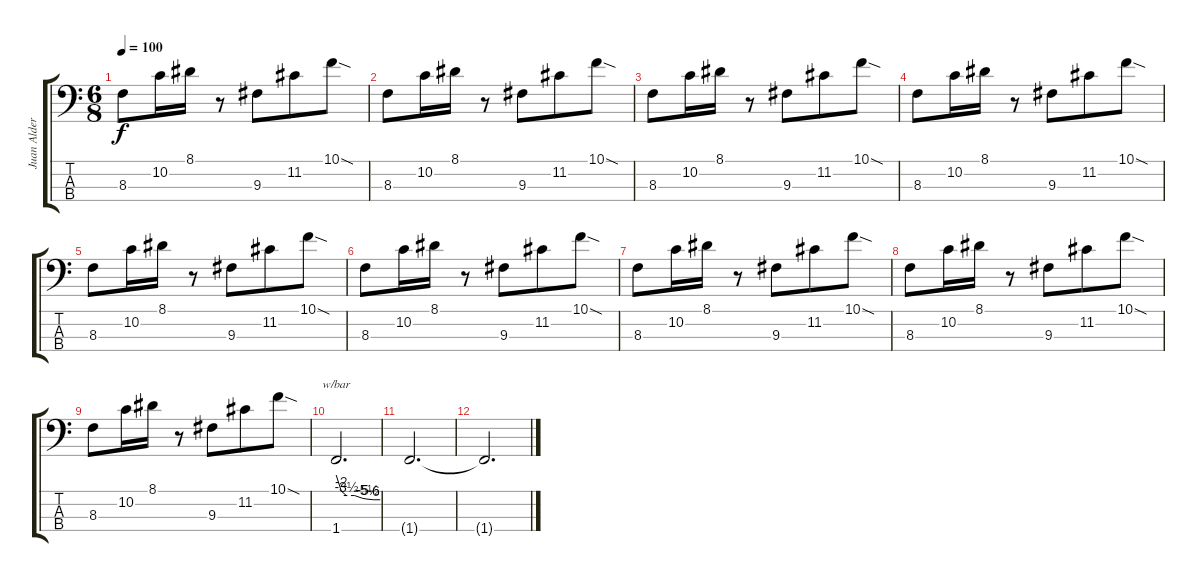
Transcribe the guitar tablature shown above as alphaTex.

\track ("Juan Alderete" "Juan Alder") {instrument electricbassfinger}
\staff {score tabs}
\tuning (G2 D2 A1 E1) {hide}
\ts (6 8)
\tempo 100
\clef f4
\ks c
8.3.8{dy f} 10.2.16 8.1.16 r.8 9.3.8 11.2.8 10.1{sod}.8 |
8.3.8 10.2.16 8.1.16 r.8 9.3.8 11.2.8 10.1{sod}.8 |
8.3.8 10.2.16 8.1.16 r.8 9.3.8 11.2.8 10.1{sod}.8 |
8.3.8 10.2.16 8.1.16 r.8 9.3.8 11.2.8 10.1{sod}.8 |
8.3.8 10.2.16 8.1.16 r.8 9.3.8 11.2.8 10.1{sod}.8 |
8.3.8 10.2.16 8.1.16 r.8 9.3.8 11.2.8 10.1{sod}.8 |
8.3.8 10.2.16 8.1.16 r.8 9.3.8 11.2.8 10.1{sod}.8 |
8.3.8 10.2.16 8.1.16 r.8 9.3.8 11.2.8 10.1{sod}.8 |
8.3.8 10.2.16 8.1.16 r.8 9.3.8 11.2.8 10.1{sod}.8 |
1.4.2{d tbe (custom default 0 0 7 -8 14 -14 25 -14 36 -20 42 -22 51 -24 60 -24)} |
1.4{t}.2{d} |
1.4{t}.2{d}
